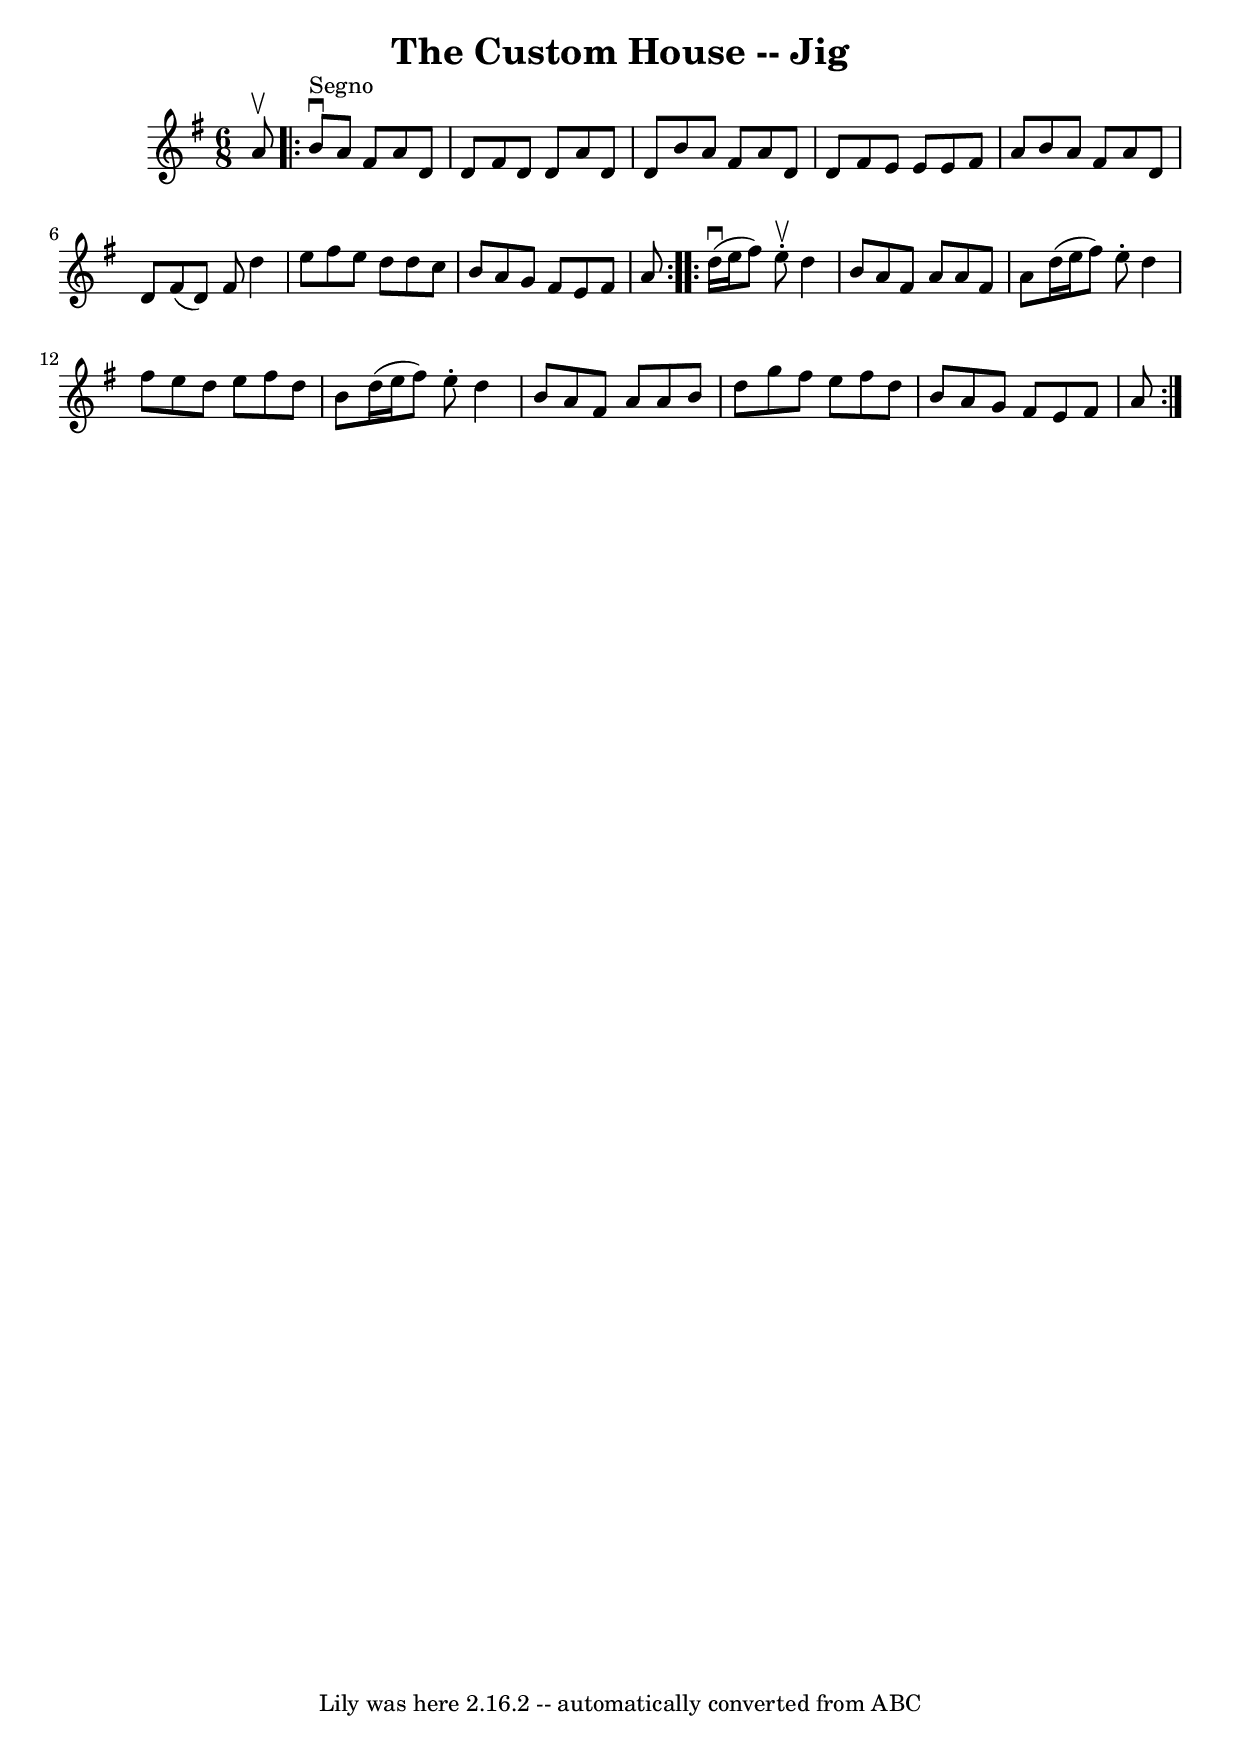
\version "2.16.2"
\include "Mammoth.ily"
\header {
	%% book = "Ryan's Mammoth Collection"
	crossRefNumber = "1"
	footnotes = ""
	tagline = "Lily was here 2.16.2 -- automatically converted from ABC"
	title = "The Custom House -- Jig"
}
voicedefault =  {


\time 6/8 %  one sharp in the book
 
\key d \mixolydian a'8^\upbow   \repeat volta 2 { b'8^"Segno"^\downbow   
a'8 fis'8 a'8 d'8 d'8  |
 fis'8 d'8 d'8 a'8 d'8 
 d'8  |
 b'8 a'8 fis'8 a'8 d'8 d'8  |
 fis'8   
 e'8 e'8 e'8 fis'8 a'8  |
 b'8 a'8 fis'8 a'8    
d'8 d'8  |
 fis'8 (d'8) fis'8 d''4 e''8  |
   
fis''8 e''8 d''8 d''8 c''8 b'8  |
 a'8 g'8 fis'8   
 e'8 fis'8 a'8    }     \repeat volta 2 { d''16^\downbow(e''16    
fis''8) e''8^\upbow-. d''4 b'8  |
 a'8 fis'8 a'8    
a'8 fis'8 a'8  |
 d''16 (e''16 fis''8) e''8 -. d''4  
 fis''8  |
 e''8 d''8 e''8 fis''8 d''8 b'8  |
    
 d''16 (e''16 fis''8) e''8 -. d''4 b'8  |
 a'8 fis'8 
 a'8 a'8 b'8 d''8  |
 g''8 fis''8 e''8 fis''8    
d''8 b'8  |
 a'8 g'8 fis'8 e'8 fis'8 a'8      }   
}

\score{
    <<

	\context Staff="default"
	{
	    \voicedefault 
	}

    >>
	\layout {
	}
	\midi {}
}
